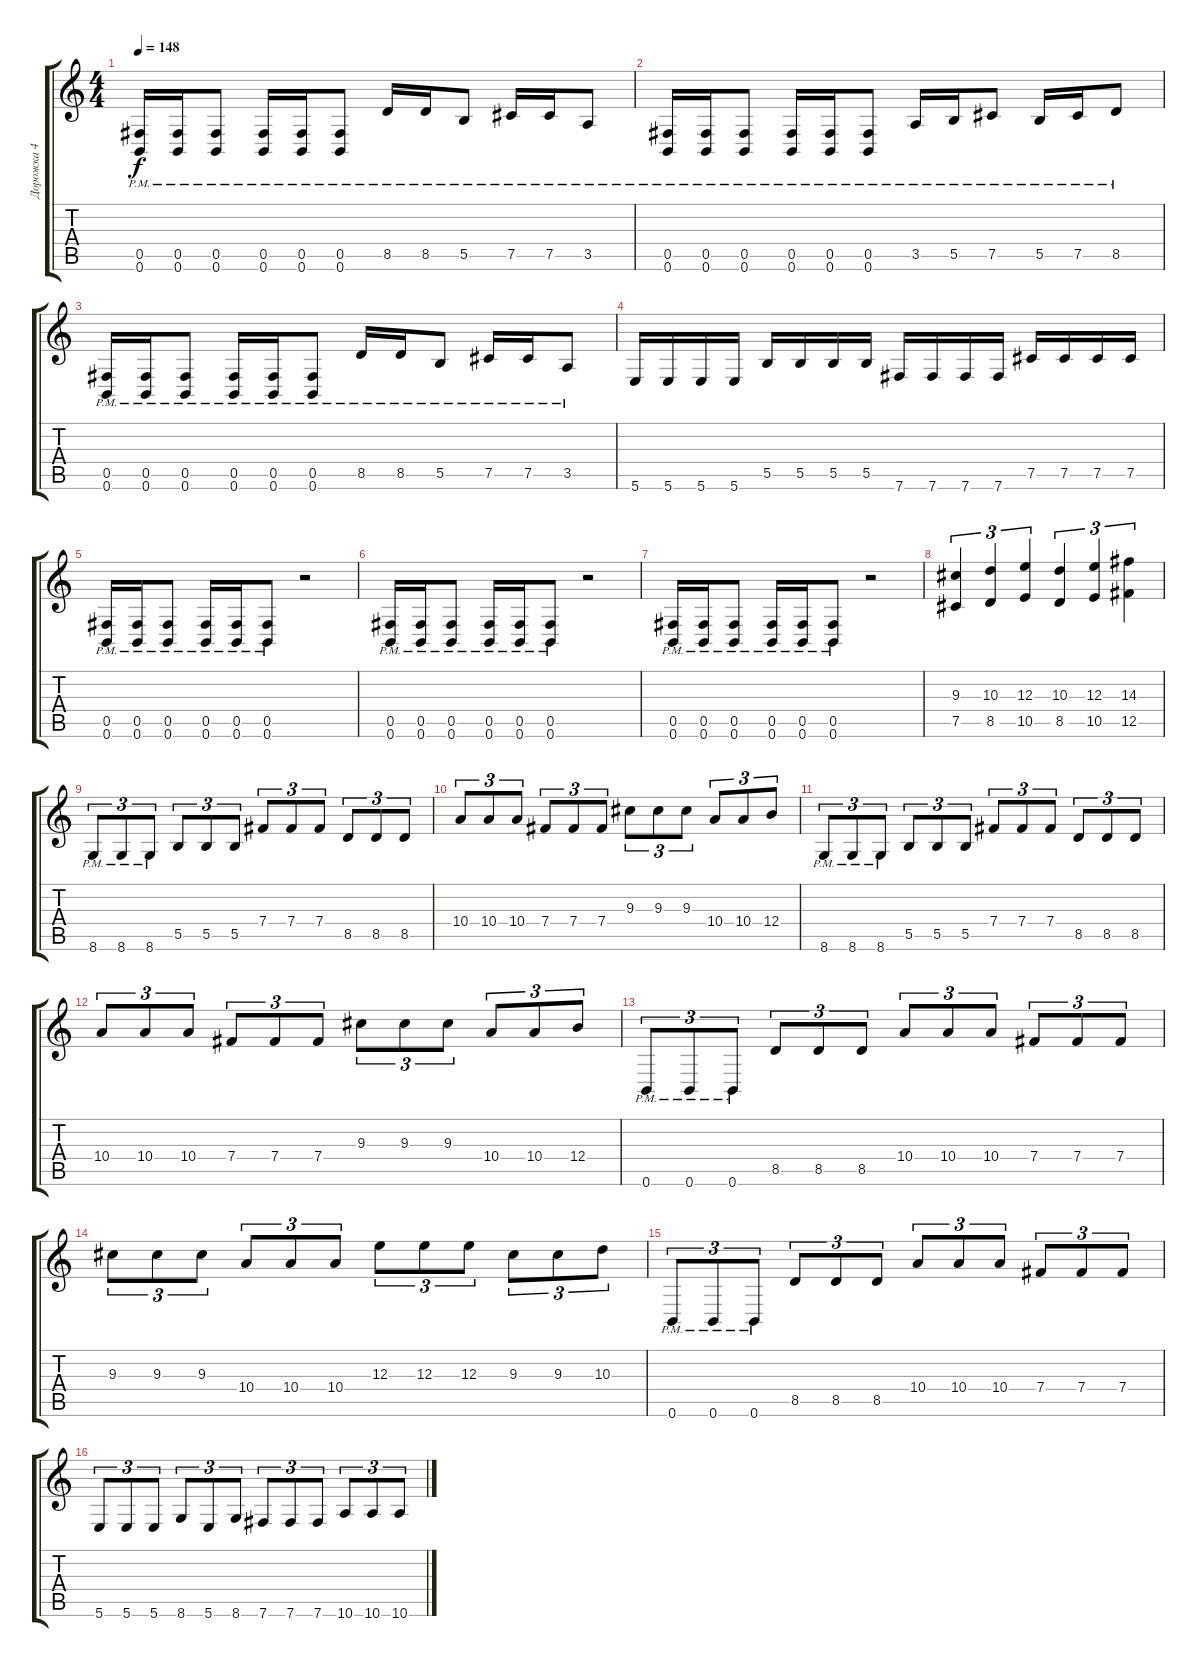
\track ("Дорожка 4" "Дорожка 4") {instrument distortionguitar}
\staff {score tabs}
\tuning (Db4 Ab3 E3 B2 Gb2 B1) {hide}
\ts (4 4)
\tempo 148
\clef g2
\ks c
(0.5{pm} 0.6{pm}).16{dy f} (0.5{pm} 0.6{pm}).16 (0.5{pm} 0.6{pm}).8 (0.5{pm} 0.6{pm}).16 (0.5{pm} 0.6{pm}).16 (0.5{pm} 0.6{pm}).8 8.5{pm}.16 8.5{pm}.16 5.5{pm}.8 7.5{pm}.16 7.5{pm}.16 3.5{pm}.8 |
(0.5{pm} 0.6{pm}).16 (0.5{pm} 0.6{pm}).16 (0.5{pm} 0.6{pm}).8 (0.5{pm} 0.6{pm}).16 (0.5{pm} 0.6{pm}).16 (0.5{pm} 0.6{pm}).8 3.5{pm}.16 5.5{pm}.16 7.5{pm}.8 5.5{pm}.16 7.5{pm}.16 8.5{pm}.8 |
(0.5{pm} 0.6{pm}).16 (0.5{pm} 0.6{pm}).16 (0.5{pm} 0.6{pm}).8 (0.5{pm} 0.6{pm}).16 (0.5{pm} 0.6{pm}).16 (0.5{pm} 0.6{pm}).8 8.5{pm}.16 8.5{pm}.16 5.5{pm}.8 7.5{pm}.16 7.5{pm}.16 3.5{pm}.8 |
5.6.16 5.6.16 5.6.16 5.6.16 5.5.16 5.5.16 5.5.16 5.5.16 7.6.16 7.6.16 7.6.16 7.6.16 7.5.16 7.5.16 7.5.16 7.5.16 |
(0.5{pm} 0.6{pm}).16 (0.5{pm} 0.6{pm}).16 (0.5{pm} 0.6{pm}).8 (0.5{pm} 0.6{pm}).16 (0.5{pm} 0.6{pm}).16 (0.5{pm} 0.6{pm}).8 r.2 |
(0.5{pm} 0.6{pm}).16 (0.5{pm} 0.6{pm}).16 (0.5{pm} 0.6{pm}).8 (0.5{pm} 0.6{pm}).16 (0.5{pm} 0.6{pm}).16 (0.5{pm} 0.6{pm}).8 r.2 |
(0.5{pm} 0.6{pm}).16 (0.5{pm} 0.6{pm}).16 (0.5{pm} 0.6{pm}).8 (0.5{pm} 0.6{pm}).16 (0.5{pm} 0.6{pm}).16 (0.5{pm} 0.6{pm}).8 r.2 |
(9.3 7.5).4{tu (3 2)} (10.3 8.5).4{tu (3 2)} (12.3 10.5).4{tu (3 2)} (10.3 8.5).4{tu (3 2)} (12.3 10.5).4{tu (3 2)} (14.3 12.5).4{tu (3 2)} |
8.6{pm}.8{tu (3 2)} 8.6{pm}.8{tu (3 2)} 8.6{pm}.8{tu (3 2)} 5.5.8{tu (3 2)} 5.5.8{tu (3 2)} 5.5.8{tu (3 2)} 7.4.8{tu (3 2)} 7.4.8{tu (3 2)} 7.4.8{tu (3 2)} 8.5.8{tu (3 2)} 8.5.8{tu (3 2)} 8.5.8{tu (3 2)} |
10.4.8{tu (3 2)} 10.4.8{tu (3 2)} 10.4.8{tu (3 2)} 7.4.8{tu (3 2)} 7.4.8{tu (3 2)} 7.4.8{tu (3 2)} 9.3.8{tu (3 2)} 9.3.8{tu (3 2)} 9.3.8{tu (3 2)} 10.4.8{tu (3 2)} 10.4.8{tu (3 2)} 12.4.8{tu (3 2)} |
8.6{pm}.8{tu (3 2)} 8.6{pm}.8{tu (3 2)} 8.6{pm}.8{tu (3 2)} 5.5.8{tu (3 2)} 5.5.8{tu (3 2)} 5.5.8{tu (3 2)} 7.4.8{tu (3 2)} 7.4.8{tu (3 2)} 7.4.8{tu (3 2)} 8.5.8{tu (3 2)} 8.5.8{tu (3 2)} 8.5.8{tu (3 2)} |
10.4.8{tu (3 2)} 10.4.8{tu (3 2)} 10.4.8{tu (3 2)} 7.4.8{tu (3 2)} 7.4.8{tu (3 2)} 7.4.8{tu (3 2)} 9.3.8{tu (3 2)} 9.3.8{tu (3 2)} 9.3.8{tu (3 2)} 10.4.8{tu (3 2)} 10.4.8{tu (3 2)} 12.4.8{tu (3 2)} |
0.6{pm}.8{tu (3 2)} 0.6{pm}.8{tu (3 2)} 0.6{pm}.8{tu (3 2)} 8.5.8{tu (3 2)} 8.5.8{tu (3 2)} 8.5.8{tu (3 2)} 10.4.8{tu (3 2)} 10.4.8{tu (3 2)} 10.4.8{tu (3 2)} 7.4.8{tu (3 2)} 7.4.8{tu (3 2)} 7.4.8{tu (3 2)} |
9.3.8{tu (3 2)} 9.3.8{tu (3 2)} 9.3.8{tu (3 2)} 10.4.8{tu (3 2)} 10.4.8{tu (3 2)} 10.4.8{tu (3 2)} 12.3.8{tu (3 2)} 12.3.8{tu (3 2)} 12.3.8{tu (3 2)} 9.3.8{tu (3 2)} 9.3.8{tu (3 2)} 10.3.8{tu (3 2)} |
0.6{pm}.8{tu (3 2)} 0.6{pm}.8{tu (3 2)} 0.6{pm}.8{tu (3 2)} 8.5.8{tu (3 2)} 8.5.8{tu (3 2)} 8.5.8{tu (3 2)} 10.4.8{tu (3 2)} 10.4.8{tu (3 2)} 10.4.8{tu (3 2)} 7.4.8{tu (3 2)} 7.4.8{tu (3 2)} 7.4.8{tu (3 2)} |
5.6.8{tu (3 2)} 5.6.8{tu (3 2)} 5.6.8{tu (3 2)} 8.6.8{tu (3 2)} 5.6.8{tu (3 2)} 8.6.8{tu (3 2)} 7.6.8{tu (3 2)} 7.6.8{tu (3 2)} 7.6.8{tu (3 2)} 10.6.8{tu (3 2)} 10.6.8{tu (3 2)} 10.6.8{tu (3 2)}
